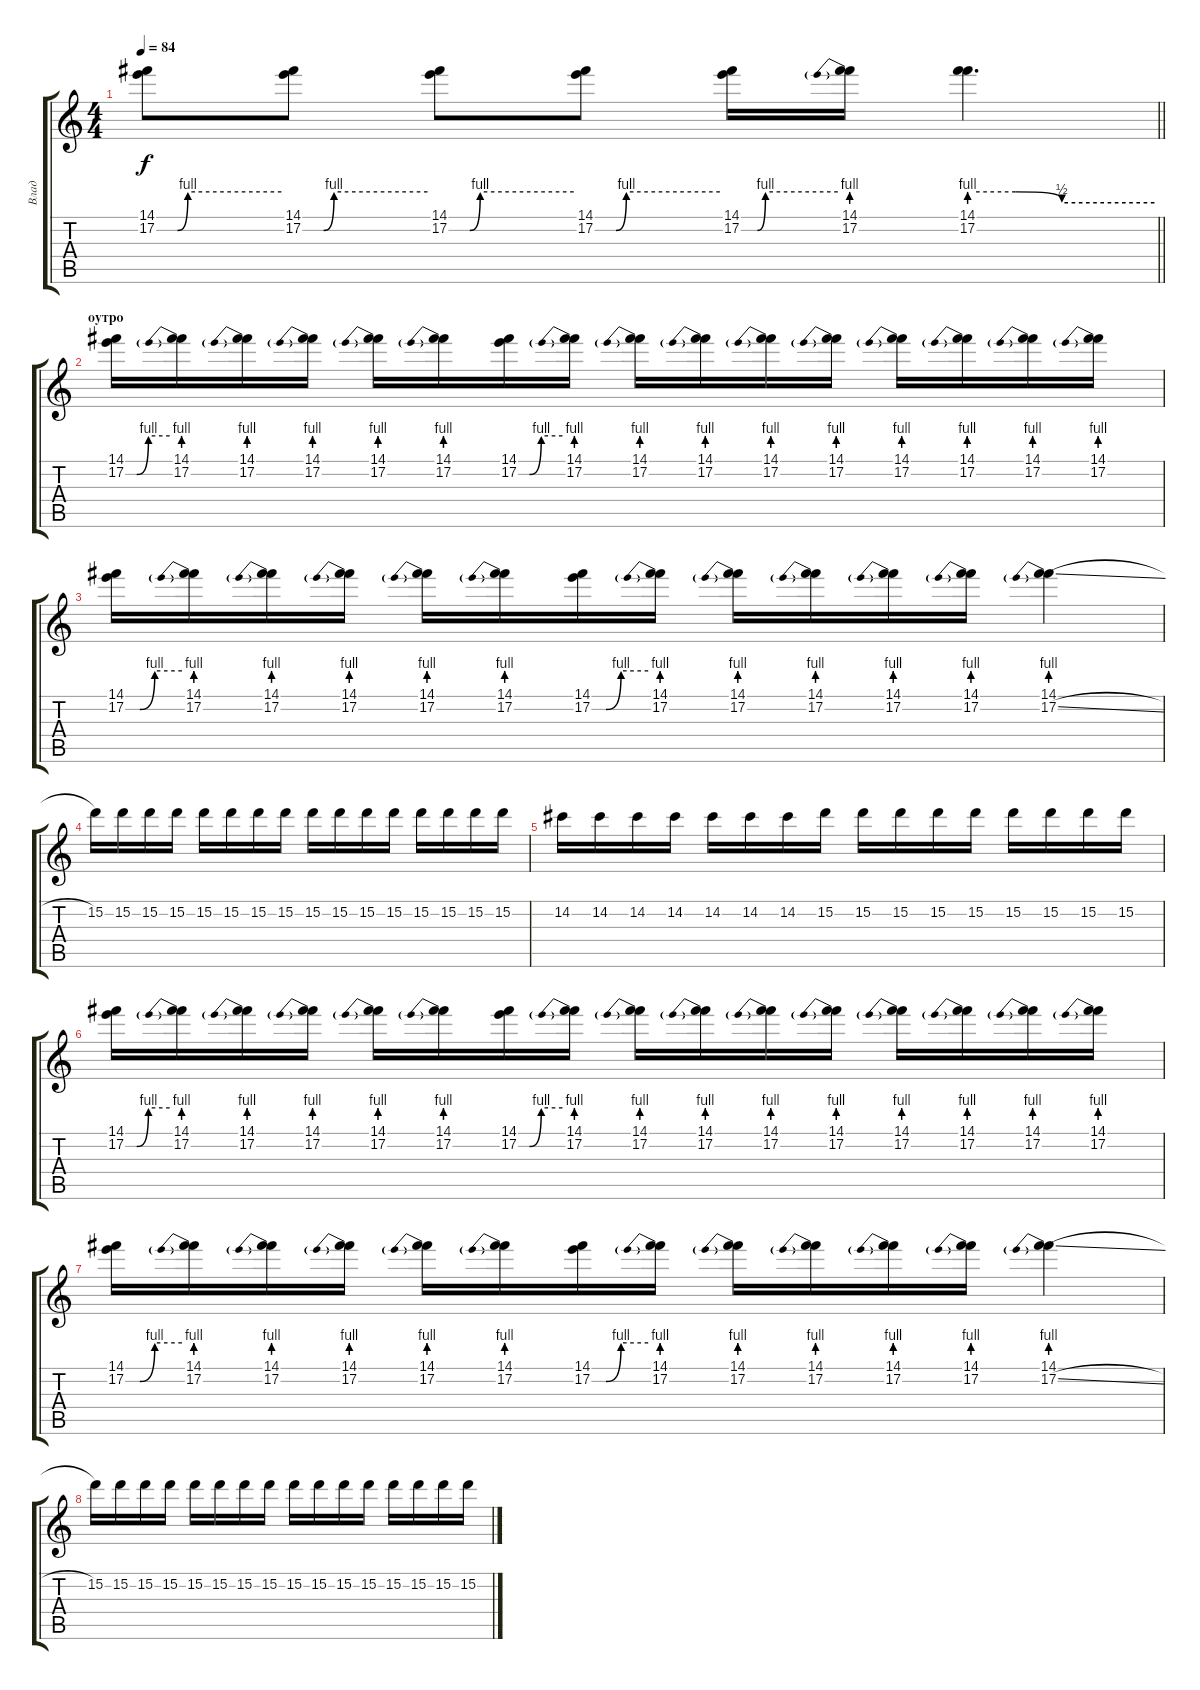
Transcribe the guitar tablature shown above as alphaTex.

\track ("Влад" "Влад") {instrument overdrivenguitar}
\staff {score tabs}
\tuning (E4 B3 G3 D3 A2 E2) {hide}
\ts (4 4)
\tempo 84
\clef g2
\barLineRight lightlight
\ks c
(14.1 17.2{be (custom 0 0 10 0 15 4 60 4)}).8{dy f volume 8 instrument overdrivenguitar} (14.1 17.2{be (custom 0 0 10 0 15 4 60 4)}).8{volume 6 instrument overdrivenguitar} (14.1 17.2{be (custom 0 0 10 0 15 4 60 4)}).8{volume 5 instrument overdrivenguitar} (14.1 17.2{be (custom 0 0 10 0 15 4 60 4)}).8{volume 3 instrument overdrivenguitar} (14.1 17.2{be (custom 0 0 10 0 15 4 60 4)}).16{volume 6 instrument overdrivenguitar} (14.1 17.2{be (prebend 0 4 60 4)}).16{volume 5 instrument overdrivenguitar} (14.1 17.2{be (custom 0 4 15 4 30 2 60 2)}).4{d volume 4 instrument overdrivenguitar} |
\section ("" "оутро")
(14.1 17.2{be (custom 0 0 15 0 31 4 60 4)}).16{volume 4} (14.1 17.2{be (prebend 0 4 60 4)}).16 (14.1 17.2{be (prebend 0 4 60 4)}).16 (14.1 17.2{be (prebend 0 4 60 4)}).16 (14.1 17.2{be (prebend 0 4 60 4)}).16 (14.1 17.2{be (prebend 0 4 60 4)}).16 (14.1 17.2{be (custom 0 0 15 0 31 4 60 4)}).16 (14.1 17.2{be (prebend 0 4 60 4)}).16 (14.1 17.2{be (prebend 0 4 60 4)}).16 (14.1 17.2{be (prebend 0 4 60 4)}).16 (14.1 17.2{be (prebend 0 4 60 4)}).16 (14.1 17.2{be (prebend 0 4 60 4)}).16 (14.1 17.2{be (prebend 0 4 60 4)}).16 (14.1 17.2{be (prebend 0 4 60 4)}).16 (14.1 17.2{be (prebend 0 4 60 4)}).16 (14.1 17.2{be (prebend 0 4 60 4)}).16 |
(14.1 17.2{be (custom 0 0 15 0 31 4 60 4)}).16 (14.1 17.2{be (prebend 0 4 60 4)}).16 (14.1 17.2{be (prebend 0 4 60 4)}).16 (14.1 17.2{be (prebend 0 4 60 4)}).16 (14.1 17.2{be (prebend 0 4 60 4)}).16 (14.1 17.2{be (prebend 0 4 60 4)}).16 (14.1 17.2{be (custom 0 0 15 0 31 4 60 4)}).16 (14.1 17.2{be (prebend 0 4 60 4)}).16 (14.1 17.2{be (prebend 0 4 60 4)}).16 (14.1 17.2{be (prebend 0 4 60 4)}).16 (14.1 17.2{be (prebend 0 4 60 4)}).16 (14.1 17.2{be (prebend 0 4 60 4)}).16 (14.1 17.2{be (prebend 0 4 60 4) sl}).4 |
15.2.16 15.2.16 15.2.16 15.2.16 15.2.16 15.2.16 15.2.16 15.2.16 15.2.16 15.2.16 15.2.16 15.2.16 15.2.16 15.2.16 15.2.16 15.2.16 |
14.2.16 14.2.16 14.2.16 14.2.16 14.2.16 14.2.16 14.2.16 15.2.16 15.2.16 15.2.16 15.2.16 15.2.16 15.2.16 15.2.16 15.2.16 15.2.16 |
(14.1 17.2{be (custom 0 0 15 0 31 4 60 4)}).16 (14.1 17.2{be (prebend 0 4 60 4)}).16 (14.1 17.2{be (prebend 0 4 60 4)}).16 (14.1 17.2{be (prebend 0 4 60 4)}).16 (14.1 17.2{be (prebend 0 4 60 4)}).16 (14.1 17.2{be (prebend 0 4 60 4)}).16 (14.1 17.2{be (custom 0 0 15 0 31 4 60 4)}).16 (14.1 17.2{be (prebend 0 4 60 4)}).16 (14.1 17.2{be (prebend 0 4 60 4)}).16 (14.1 17.2{be (prebend 0 4 60 4)}).16 (14.1 17.2{be (prebend 0 4 60 4)}).16 (14.1 17.2{be (prebend 0 4 60 4)}).16 (14.1 17.2{be (prebend 0 4 60 4)}).16 (14.1 17.2{be (prebend 0 4 60 4)}).16 (14.1 17.2{be (prebend 0 4 60 4)}).16 (14.1 17.2{be (prebend 0 4 60 4)}).16 |
(14.1 17.2{be (custom 0 0 15 0 31 4 60 4)}).16 (14.1 17.2{be (prebend 0 4 60 4)}).16 (14.1 17.2{be (prebend 0 4 60 4)}).16 (14.1 17.2{be (prebend 0 4 60 4)}).16 (14.1 17.2{be (prebend 0 4 60 4)}).16 (14.1 17.2{be (prebend 0 4 60 4)}).16 (14.1 17.2{be (custom 0 0 15 0 31 4 60 4)}).16 (14.1 17.2{be (prebend 0 4 60 4)}).16 (14.1 17.2{be (prebend 0 4 60 4)}).16 (14.1 17.2{be (prebend 0 4 60 4)}).16 (14.1 17.2{be (prebend 0 4 60 4)}).16 (14.1 17.2{be (prebend 0 4 60 4)}).16 (14.1 17.2{be (prebend 0 4 60 4) sl}).4 |
15.2.16 15.2.16 15.2.16 15.2.16 15.2.16 15.2.16 15.2.16 15.2.16 15.2.16 15.2.16 15.2.16 15.2.16 15.2.16 15.2.16 15.2.16 15.2{sl}.16
